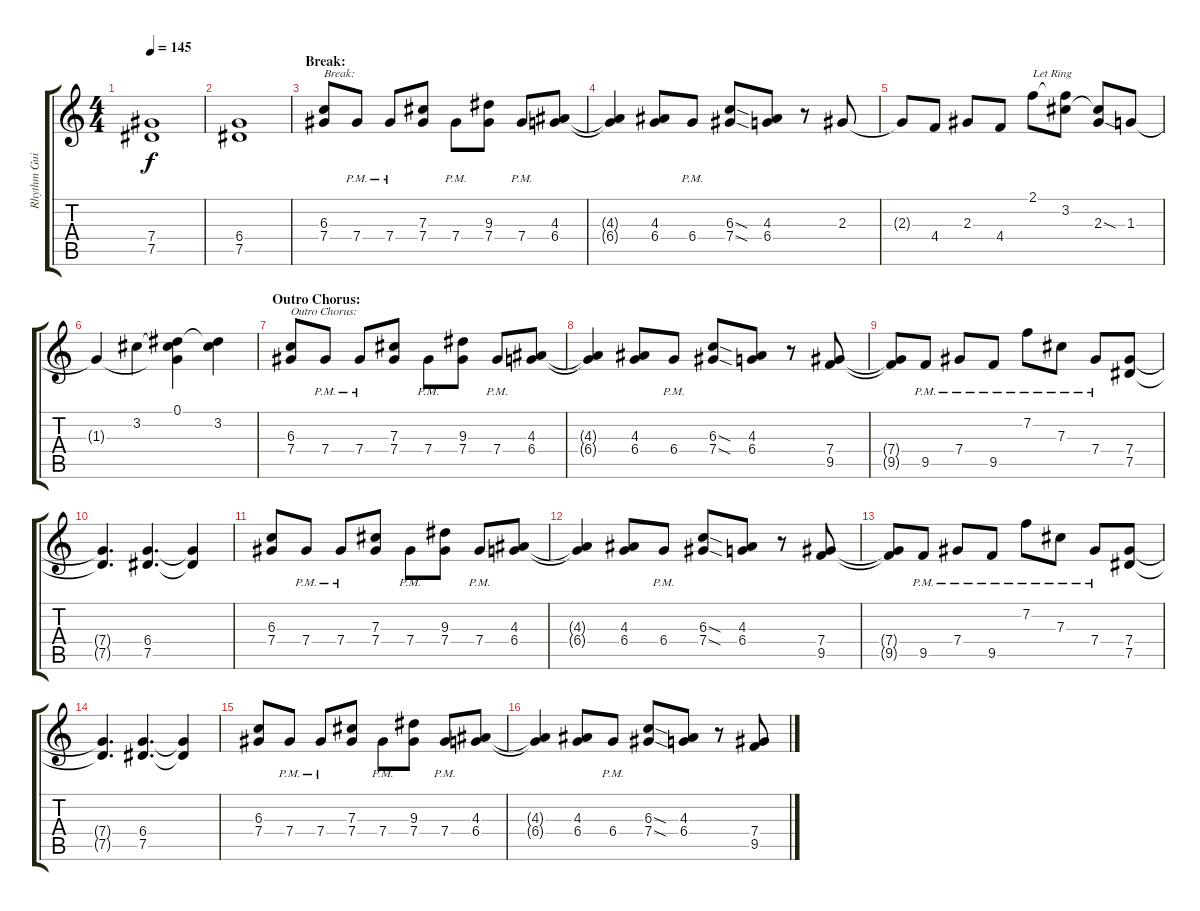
\track ("Rhythm Guitar" "Rhythm Gui") {instrument distortionguitar}
\staff {score tabs}
\tuning (Eb4 Bb3 Gb3 Db3 Ab2 Eb2) {hide}
\ts (4 4)
\tempo 145
\clef g2
\ks c
(7.4 7.5).1{dy f} |
(6.4 7.5).1 |
\section ("" "Break:")
(6.3 7.4).8{txt "Break:"} 7.4{pm}.8 7.4{pm}.8 (7.3 7.4).8 7.4{pm}.8 (9.3 7.4).8 7.4{pm}.8 (4.3 6.4).8 |
(4.3{t} 6.4{t}).4 (4.3 6.4).8 6.4{pm}.8 (6.3{sod} 7.4{sod}).8 (4.3 6.4).8 r.8 2.3.8 |
2.3{t}.8 4.4.8 2.3.8 4.4.8 2.1.8{txt "Let Ring"} (2.1{t} 3.2).8 (3.2{t} 2.3{sod}).8 1.3.8 |
1.3{t}.4 3.2.4 (0.1 3.2{t} 1.3{t}).4 (0.1{t} 3.2).4 |
\section ("" "Outro Chorus:")
(6.3 7.4).8{txt "Outro Chorus:"} 7.4{pm}.8 7.4{pm}.8 (7.3 7.4).8 7.4{pm}.8 (9.3 7.4).8 7.4{pm}.8 (4.3 6.4).8 |
(4.3{t} 6.4{t}).4 (4.3 6.4).8 6.4{pm}.8 (6.3{sod} 7.4{sod}).8 (4.3 6.4).8 r.8 (7.4 9.5).8 |
(7.4{t} 9.5{t}).8 9.5{pm}.8 7.4{pm}.8 9.5{pm}.8 7.2{pm}.8 7.3{pm}.8 7.4{pm}.8 (7.4 7.5).8 |
(7.4{t} 7.5{t}).4{d} (6.4 7.5).4{d} (6.4{t} 7.5{t}).4 |
(6.3 7.4).8 7.4{pm}.8 7.4{pm}.8 (7.3 7.4).8 7.4{pm}.8 (9.3 7.4).8 7.4{pm}.8 (4.3 6.4).8 |
(4.3{t} 6.4{t}).4 (4.3 6.4).8 6.4{pm}.8 (6.3{sod} 7.4{sod}).8 (4.3 6.4).8 r.8 (7.4 9.5).8 |
(7.4{t} 9.5{t}).8 9.5{pm}.8 7.4{pm}.8 9.5{pm}.8 7.2{pm}.8 7.3{pm}.8 7.4{pm}.8 (7.4 7.5).8 |
(7.4{t} 7.5{t}).4{d} (6.4 7.5).4{d} (6.4{t} 7.5{t}).4 |
(6.3 7.4).8 7.4{pm}.8 7.4{pm}.8 (7.3 7.4).8 7.4{pm}.8 (9.3 7.4).8 7.4{pm}.8 (4.3 6.4).8 |
(4.3{t} 6.4{t}).4 (4.3 6.4).8 6.4{pm}.8 (6.3{sod} 7.4{sod}).8 (4.3 6.4).8 r.8 (7.4 9.5).8
